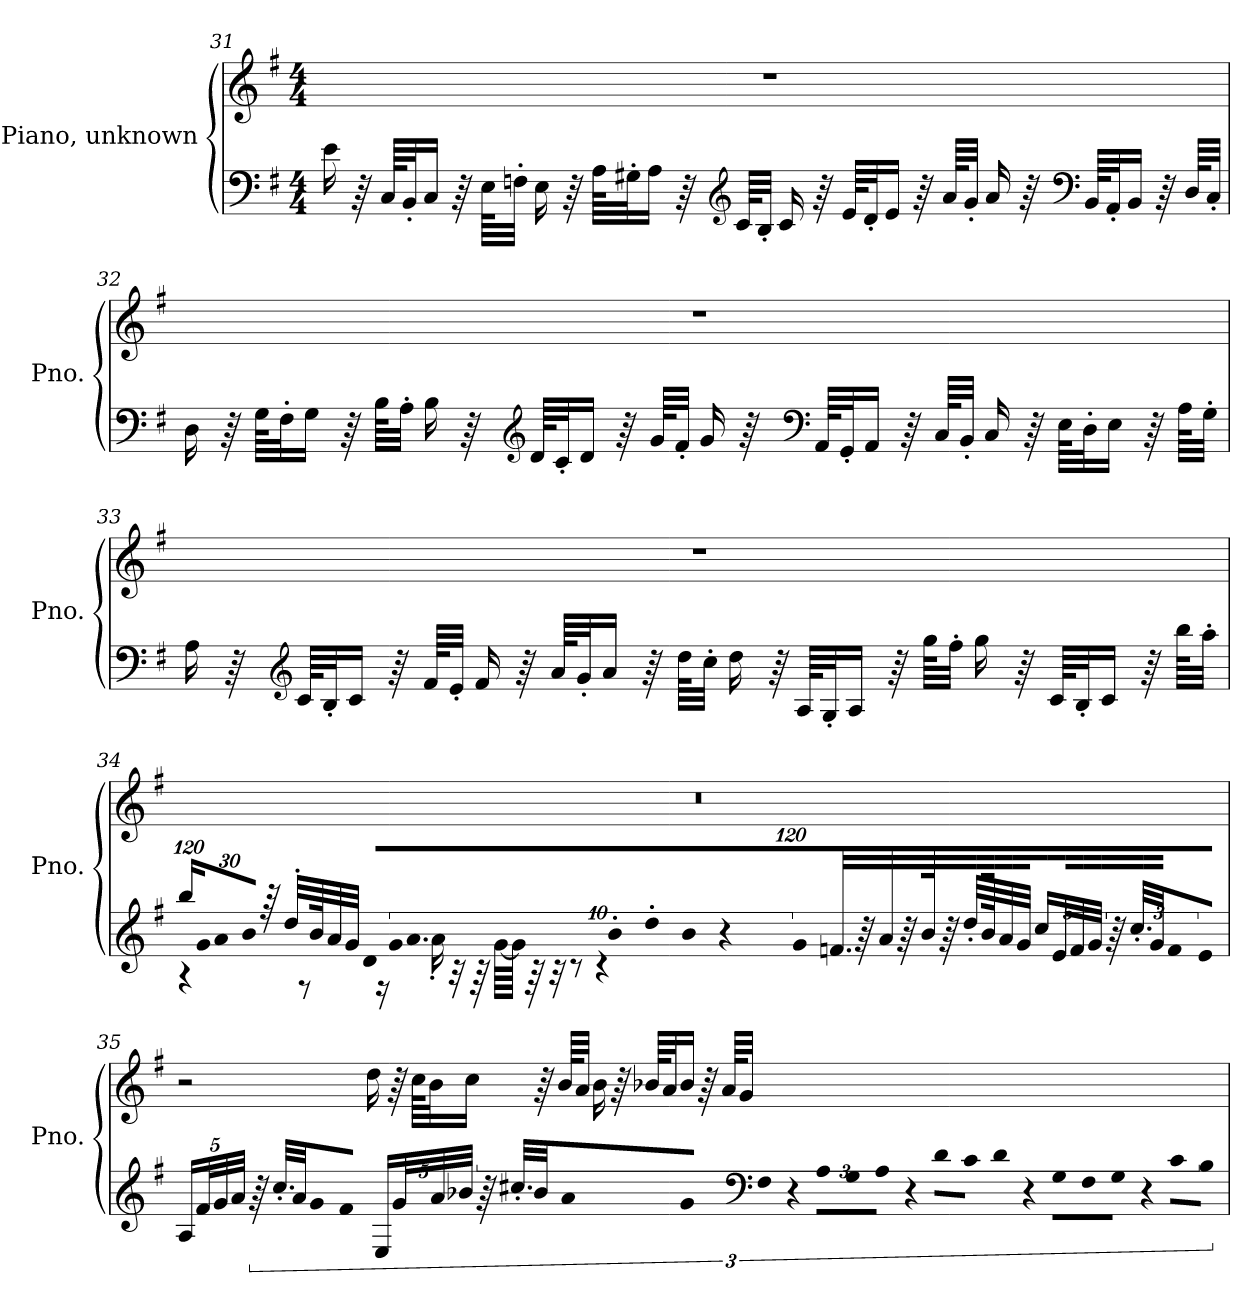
**kern	**kern
*part1	*part1
*staff2	*staff1
*I"Piano, unknown	*
*I'Pno.	*
!!LO:LB:g=z
*clefF4	*clefG2
*k[f#]	*k[f#]
*M4/4	*M4/4
=31	=31
16e\	1r
64r	.
64C/KLLL	.
32BB'/J	.
16C/JJ	.
64r	.
64E\KLLL	.
32Fn'\JJJ	.
16E\	.
64r	.
64A\KLLL	.
32G#X'\J	.
16A\JJ	.
64r	.
*clefG2	*
64c/KLLL	.
32B'/JJJ	.
16c/	.
64r	.
64e/KLLL	.
32d'/J	.
16e/JJ	.
64r	.
64a/KLLL	.
32g'/JJJ	.
16a/	.
64r	.
*clefF4	*
64BB/KLLL	.
32AA'/J	.
16BB/JJ	.
64r	.
64D/KLLL	.
32C'/JJJ	.
!!LO:LB:g=z
=32	=32
16D\	1r
64r	.
64G\KLLL	.
32F#'\J	.
16G\JJ	.
64r	.
64B\KLLL	.
32A'\JJJ	.
16B\	.
64r	.
*clefG2	*
64d/KLLL	.
32c'/J	.
16d/JJ	.
64r	.
64g/KLLL	.
32f#'/JJJ	.
16g/	.
64r	.
*clefF4	*
64AA/KLLL	.
32GG'/J	.
16AA/JJ	.
64r	.
64C/KLLL	.
32BB'/JJJ	.
16C/	.
64r	.
64E\KLLL	.
32D'\J	.
16E\JJ	.
64r	.
64A\KLLL	.
32G'\JJJ	.
!!LO:PB:g=z
=33	=33
16A\	1r
64r	.
*clefG2	*
64c/KLLL	.
32B'/J	.
16c/JJ	.
64r	.
64f#/KLLL	.
32e'/JJJ	.
16f#/	.
64r	.
64a/KLLL	.
32g'/J	.
16a/JJ	.
64r	.
64dd\KLLL	.
32cc'\JJJ	.
16dd\	.
64r	.
64A/KLLL	.
32G'/J	.
16A/JJ	.
64r	.
64gg\KLLL	.
32ff#'\JJJ	.
16gg\	.
64r	.
64c/KLLL	.
32B'/J	.
16c/JJ	.
64r	.
64bb\KLLL	.
32aa'\JJJ	.
!!LO:LB:g=z
=34	=34
*Xbrackettup	*
!LO:N:vis=32.	!
*^	*
1920%103bb/LLL	4r	1r
!LO:N:vis=64	!	!
960%17g/K	.	.
!LO:N:vis=32	!	!
640%23a/	.	.
!LO:N:vis=64	!	!
960%17b/JJJk	.	.
64r	.	.
32dd'/LLL	.	.
64b/K	.	.
32a/	.	.
32g/JJJ	.	.
*brackettup	*	*
!LO:N:vis=16	!	!
1920%107d/LL	8r	.
!LO:N:vis=64	!	!
640%9g/KL	.	.
36.a/	.	.
!LO:N:vis=32	!	!
1920%53b'/	.	.
.	16r	.
!LO:N:vis=32	!	!
1920%53dd'/	.	.
!LO:N:vis=32	!	!
1920%53b/JJJ	.	.
.	16a'\	.
!LO:N:vis=32	!	!
1920%53r	.	.
1920ryy	.	.
!LO:N:vis=32	!	!
1920%53g/	.	.
32.fn/	32r	.
.	64r	.
64r	[64g\LLLL	.
32a/	64g\JJJJ]	.
.	64r	.
64r	32r	.
64b/	.	.
64r	8r	.
32dd'/LLL	.	.
64b/K	.	.
32a/	.	.
32g/JJJ	.	.
*Xbrackettup	*	*
20cc/LL	4r	.
40e/L	.	.
40f/	.	.
40g/JJJ	.	.
*brackettup	*	*
96r	.	.
48.cc'/LLL	.	.
48g/	.	.
32f/	.	.
32e/JJJ	.	.
*v	*v	*
!!LO:LB:g=z
=35	=35
*Xbrackettup	*
20A/LL	2r
40f#/L	.
40g/	.
40a/JJJ	.
*brackettup	*
96r	.
48.cc'/LLL	.
48a/	.
32g/	.
32f#/JJJ	.
*Xbrackettup	*
20E/LL	.
40g/L	.
40a/	.
40b-X/JJJ	.
*brackettup	*
96r	.
48.cc#X'/LLL	.
48b-/	.
32a/	.
32g/JJJ	.
*clefF4	*
16F#\	16dd\
64r	64r
64A\KLLL	64cc\KLLL
32G\J	32b\J
16A\JJ	16cc\JJ
64r	64r
64d\KLLL	64b/KLLL
32c\JJJ	32a/JJJ
16d\	16b\
64r	64r
64G\KLLL	64b-X/KLLL
32F#\J	32a/J
16G\JJ	16b-/JJ
64r	64r
64c\KLLL	64a/KLLL
32B\JJJ	32g/JJJ
=	=
*-	*-
